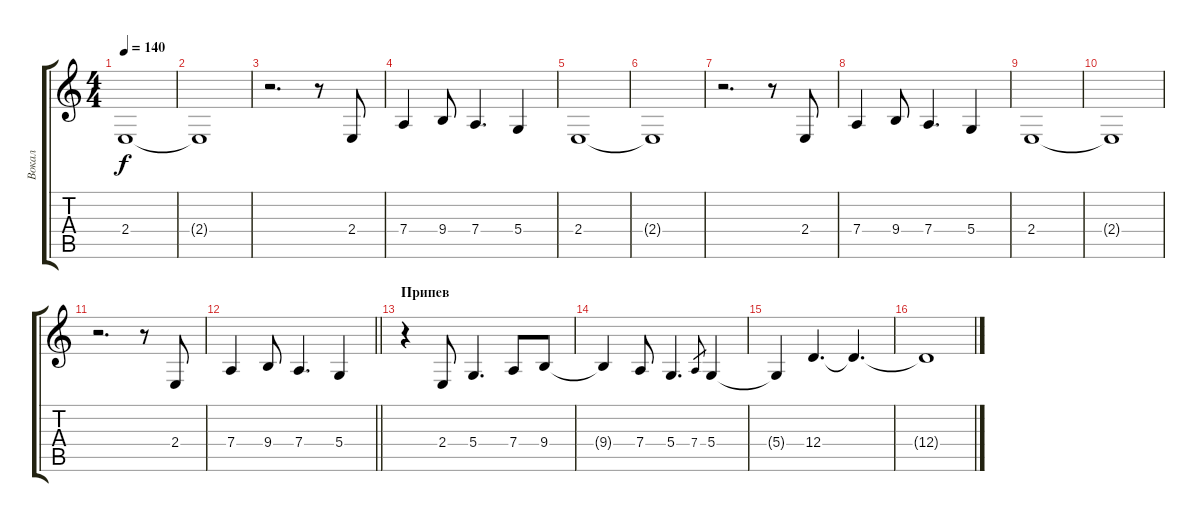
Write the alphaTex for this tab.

\track ("Вокал" "Вокал") {instrument choiraahs}
\staff {score tabs}
\tuning (E4 B3 G3 D3 A2 E2) {hide}
\ts (4 4)
\tempo 140
\clef g2
\ks c
2.4.1{dy f} |
2.4{t}.1 |
r.2{d} r.8 2.4.8 |
7.4.4 9.4.8 7.4.4{d} 5.4.4 |
2.4.1 |
2.4{t}.1 |
r.2{d} r.8 2.4.8 |
7.4.4 9.4.8 7.4.4{d} 5.4.4 |
2.4.1 |
2.4{t}.1 |
r.2{d} r.8 2.4.8 |
\barLineRight lightlight
7.4.4 9.4.8 7.4.4{d} 5.4.4 |
\section ("" "Припев")
r.4 2.4.8 5.4.4{d} 7.4.8 9.4.8 |
9.4{t}.4 7.4.8 5.4.4{d} 7.4.8{gr} 5.4.4 |
5.4{t}.4 12.4.4{d} 12.4{t}.4{d} |
12.4{t}.1
